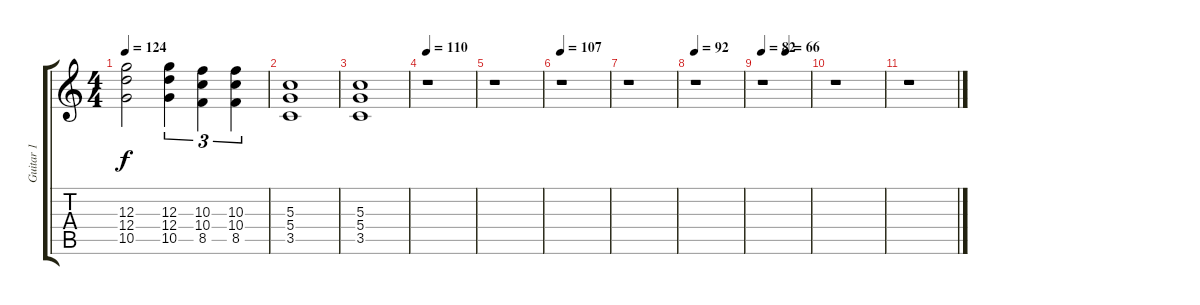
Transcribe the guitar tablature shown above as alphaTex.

\track ("Guitar 1" "Guitar 1") {instrument overdrivenguitar}
\staff {score tabs}
\tuning (E4 B3 G3 D3 A2 E2) {hide}
\ts (4 4)
\tempo 124
\clef g2
\ks c
(12.3{t} 12.4{t} 10.5{t}).2{dy f} (12.3 12.4 10.5).4{tu (3 2)} (10.3 10.4 8.5).4{tu (3 2)} (10.3 10.4 8.5).4{tu (3 2)} |
(5.3 5.4 3.5).1 |
(5.3 5.4 3.5).1 |
\tempo 110
r.1 |
r.1 |
\tempo 107
r.1 |
r.1 |
\tempo 92
r.1 |
\tempo 82
\tempo (66 0.5)
r.1 |
r.1 |
r.1
